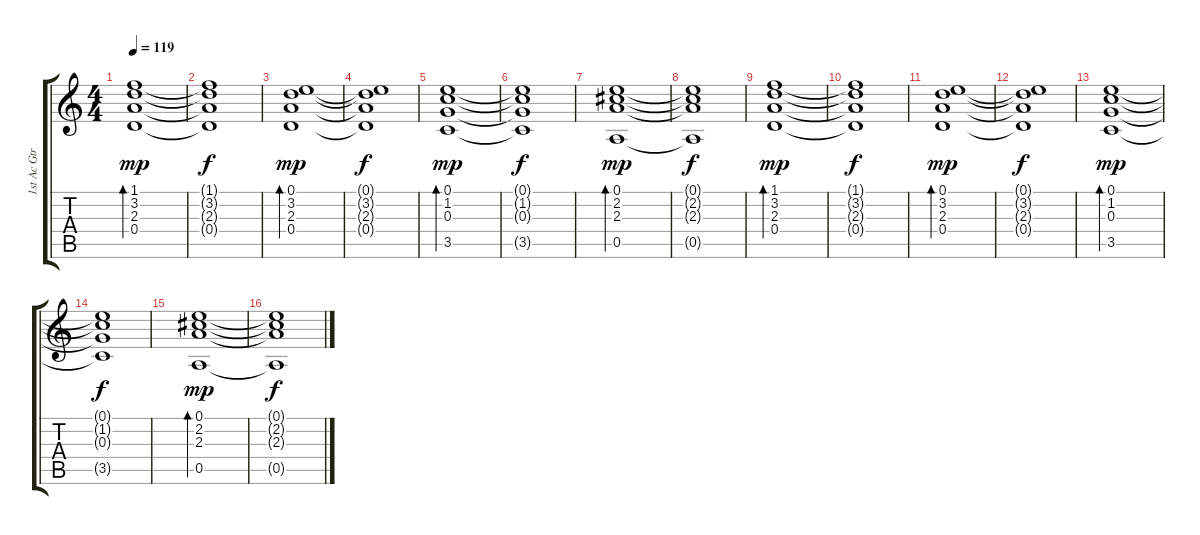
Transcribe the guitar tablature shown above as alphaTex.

\track ("1st Ac Gtr" "1st Ac Gtr") {instrument acousticguitarsteel}
\staff {score tabs}
\tuning (E4 B3 G3 D3 A2 E2) {hide}
\ts (4 4)
\tempo 119
\clef g2
\ks c
(1.1 3.2 2.3 0.4).1{bd 240 dy mp instrument electricguitarclean} |
(1.1{t} 3.2{t} 2.3{t} 0.4{t}).1{dy f} |
(0.1 3.2 2.3 0.4).1{bd 240 dy mp} |
(0.1{t} 3.2{t} 2.3{t} 0.4{t}).1{dy f} |
(0.1 1.2 0.3 3.5).1{bd 240 dy mp} |
(0.1{t} 1.2{t} 0.3{t} 3.5{t}).1{dy f} |
(0.1 2.2 2.3 0.5).1{bd 240 dy mp} |
(0.1{t} 2.2{t} 2.3{t} 0.5{t}).1{dy f} |
(1.1 3.2 2.3 0.4).1{bd 240 dy mp instrument electricguitarclean} |
(1.1{t} 3.2{t} 2.3{t} 0.4{t}).1{dy f} |
(0.1 3.2 2.3 0.4).1{bd 240 dy mp} |
(0.1{t} 3.2{t} 2.3{t} 0.4{t}).1{dy f} |
(0.1 1.2 0.3 3.5).1{bd 240 dy mp} |
(0.1{t} 1.2{t} 0.3{t} 3.5{t}).1{dy f} |
(0.1 2.2 2.3 0.5).1{bd 240 dy mp} |
(0.1{t} 2.2{t} 2.3{t} 0.5{t}).1{dy f}
